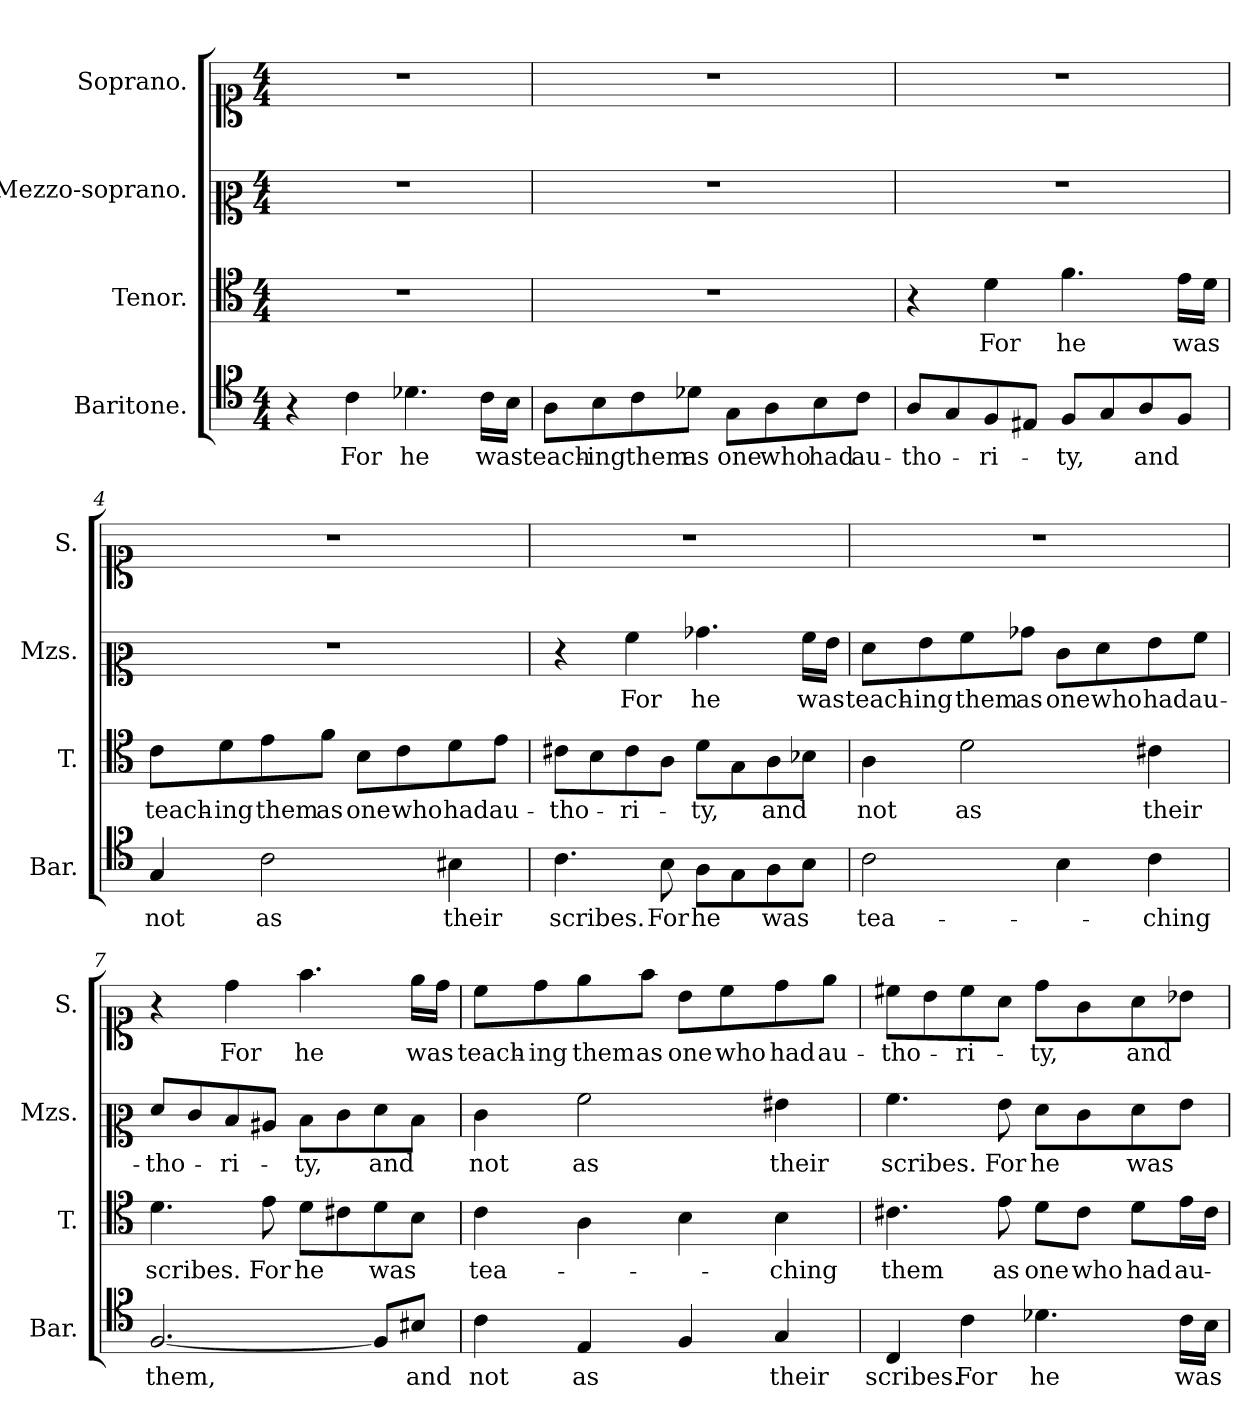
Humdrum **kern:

**kern	**text	**kern	**text	**kern	**text	**kern	**text
*part4	*part4	*part3	*part3	*part2	*part2	*part1	*part1
*staff4	*staff4	*staff3	*staff3	*staff2	*staff2	*staff1	*staff1
*I"Baritone.	*	*I"Tenor.	*	*I"Mezzo-soprano.	*	*I"Soprano.	*
*I'Bar.	*	*I'T.	*	*I'Mzs.	*	*I'S.	*
*clefC5	*	*clefC4	*	*clefC2	*	*clefC1	*
*k[]	*	*k[]	*	*k[]	*	*k[]	*
*M4/4	*	*M4/4	*	*M4/4	*	*M4/4	*
=1	=1	=1	=1	=1	=1	=1	=1
4r	.	1r	.	1r	.	1r	.
!	!LO:LY:b	!	!	!	!	!	!
4A\	For	.	.	.	.	.	.
!	!LO:LY:b	!	!	!	!	!	!
4.B-X\	he	.	.	.	.	.	.
!	!LO:LY:b	!	!	!	!	!	!
16A\LL	was	.	.	.	.	.	.
16G\JJ	.	.	.	.	.	.	.
=2	=2	=2	=2	=2	=2	=2	=2
!	!LO:LY:b	!	!	!	!	!	!
8F\L	teach-	1r	.	1r	.	1r	.
!	!LO:LY:b	!	!	!	!	!	!
8G\	-ing	.	.	.	.	.	.
!	!LO:LY:b	!	!	!	!	!	!
8A\	them	.	.	.	.	.	.
!	!LO:LY:b	!	!	!	!	!	!
8B-X\J	as	.	.	.	.	.	.
!	!LO:LY:b	!	!	!	!	!	!
8E\L	one	.	.	.	.	.	.
!	!LO:LY:b	!	!	!	!	!	!
8F\	who	.	.	.	.	.	.
!	!LO:LY:b	!	!	!	!	!	!
8G\	had	.	.	.	.	.	.
!	!LO:LY:b	!	!	!	!	!	!
8A\J	au-	.	.	.	.	.	.
=3	=3	=3	=3	=3	=3	=3	=3
!	!LO:LY:b	!	!	!	!	!	!
8F/L	-tho-	4r	.	1r	.	1r	.
8E/	.	.	.	.	.	.	.
!	!LO:LY:b	!	!LO:LY:b	!	!	!	!
8D/	-ri-	4d\	For	.	.	.	.
8C#X/J	.	.	.	.	.	.	.
!	!LO:LY:b	!	!LO:LY:b	!	!	!	!
8D/L	-ty,	4.f\	he	.	.	.	.
8E/	.	.	.	.	.	.	.
!	!LO:LY:b	!	!	!	!	!	!
8F/	and	.	.	.	.	.	.
!	!	!	!LO:LY:b	!	!	!	!
8D/J	.	16e\LL	was	.	.	.	.
.	.	16d\JJ	.	.	.	.	.
=4	=4	=4	=4	=4	=4	=4	=4
!	!LO:LY:b	!	!LO:LY:b	!	!	!	!
4E/	not	8c\L	teach-	1r	.	1r	.
!	!	!	!LO:LY:b	!	!	!	!
.	.	8d\	-ing	.	.	.	.
!	!LO:LY:b	!	!LO:LY:b	!	!	!	!
2A\	as	8e\	them	.	.	.	.
!	!	!	!LO:LY:b	!	!	!	!
.	.	8f\J	as	.	.	.	.
!	!	!	!LO:LY:b	!	!	!	!
.	.	8B\L	one	.	.	.	.
!	!	!	!LO:LY:b	!	!	!	!
.	.	8c\	who	.	.	.	.
!	!LO:LY:b	!	!LO:LY:b	!	!	!	!
4G#X\	their	8d\	had	.	.	.	.
!	!	!	!LO:LY:b	!	!	!	!
.	.	8e\J	au-	.	.	.	.
=5	=5	=5	=5	=5	=5	=5	=5
!	!LO:LY:b	!	!LO:LY:b	!	!	!	!
4.A\	scribes.	8c#X\L	-tho-	4r	.	1r	.
.	.	8B\	.	.	.	.	.
!	!	!	!LO:LY:b	!	!LO:LY:b	!	!
.	.	8c#\	-ri-	4a\	For	.	.
!	!LO:LY:b	!	!	!	!	!	!
8G\	For	8A\J	.	.	.	.	.
!	!LO:LY:b	!	!LO:LY:b	!	!LO:LY:b	!	!
8F\L	he	8d\L	-ty,	4.b-X\	he	.	.
8E\	.	8G\	.	.	.	.	.
!	!LO:LY:b	!	!LO:LY:b	!	!	!	!
8F\	was	8A\	and	.	.	.	.
!	!	!	!	!	!LO:LY:b	!	!
8G\J	.	8B-X\J	.	16a\LL	was	.	.
.	.	.	.	16g\JJ	.	.	.
=6	=6	=6	=6	=6	=6	=6	=6
!	!LO:LY:b	!	!LO:LY:b	!	!LO:LY:b	!	!
2A\	tea-	4A\	not	8f\L	teach-	1r	.
!	!	!	!	!	!LO:LY:b	!	!
.	.	.	.	8g\	-ing	.	.
!	!	!	!LO:LY:b	!	!LO:LY:b	!	!
.	.	2d\	as	8a\	them	.	.
!	!	!	!	!	!LO:LY:b	!	!
.	.	.	.	8b-X\J	as	.	.
!	!	!	!	!	!LO:LY:b	!	!
4G\	.	.	.	8e\L	one	.	.
!	!	!	!	!	!LO:LY:b	!	!
.	.	.	.	8f\	who	.	.
!	!LO:LY:b	!	!LO:LY:b	!	!LO:LY:b	!	!
4A\	-ching	4c#X\	their	8g\	had	.	.
!	!	!	!	!	!LO:LY:b	!	!
.	.	.	.	8a\J	au-	.	.
=7	=7	=7	=7	=7	=7	=7	=7
!	!LO:LY:b	!	!LO:LY:b	!	!LO:LY:b	!	!
[2.D/	them,	4.d\	scribes.	8f/L	-tho-	4r	.
.	.	.	.	8e/	.	.	.
!	!	!	!	!	!LO:LY:b	!	!LO:LY:b
.	.	.	.	8d/	-ri-	4dd\	For
!	!	!	!LO:LY:b	!	!	!	!
.	.	8e\	For	8c#X/J	.	.	.
!	!	!	!LO:LY:b	!	!LO:LY:b	!	!LO:LY:b
.	.	8d\L	he	8d\L	-ty,	4.ff\	he
.	.	8c#X\	.	8e\	.	.	.
!	!	!	!LO:LY:b	!	!LO:LY:b	!	!
8D/L]	.	8d\	was	8f\	and	.	.
!	!LO:LY:b	!	!	!	!	!	!LO:LY:b
8G#X/J	and	8B\J	.	8d\J	.	16ee\LL	was
.	.	.	.	.	.	16dd\JJ	.
=8	=8	=8	=8	=8	=8	=8	=8
!	!LO:LY:b	!	!LO:LY:b	!	!LO:LY:b	!	!LO:LY:b
4A\	not	4c\	tea-	4e\	not	8cc\L	teach-
!	!	!	!	!	!	!	!LO:LY:b
.	.	.	.	.	.	8dd\	-ing
!	!LO:LY:b	!	!	!	!LO:LY:b	!	!LO:LY:b
4C/	as	4A\	.	2a\	as	8ee\	them
!	!	!	!	!	!	!	!LO:LY:b
.	.	.	.	.	.	8ff\J	as
!	!	!	!	!	!	!	!LO:LY:b
4D/	.	4B\	.	.	.	8b\L	one
!	!	!	!	!	!	!	!LO:LY:b
.	.	.	.	.	.	8cc\	who
!	!LO:LY:b	!	!LO:LY:b	!	!LO:LY:b	!	!LO:LY:b
4E/	their	4B\	-ching	4g#X\	their	8dd\	had
!	!	!	!	!	!	!	!LO:LY:b
.	.	.	.	.	.	8ee\J	au-
=9	=9	=9	=9	=9	=9	=9	=9
!	!LO:LY:b	!	!LO:LY:b	!	!LO:LY:b	!	!LO:LY:b
4AA/	scribes.	4.c#X\	them	4.a\	scribes.	8cc#X\L	-tho-
.	.	.	.	.	.	8b\	.
!	!LO:LY:b	!	!	!	!	!	!LO:LY:b
4A\	For	.	.	.	.	8cc#\	-ri-
!	!	!	!LO:LY:b	!	!LO:LY:b	!	!
.	.	8e\	as	8g\	For	8a\J	.
!	!LO:LY:b	!	!LO:LY:b	!	!LO:LY:b	!	!LO:LY:b
4.B-X\	he	8d\L	one	8f\L	he	8dd\L	-ty,
!	!	!	!LO:LY:b	!	!	!	!
.	.	8c#\J	who	8e\	.	8g\	.
!	!	!	!LO:LY:b	!	!LO:LY:b	!	!LO:LY:b
.	.	8d\L	had	8f\	was	8a\	and
!	!LO:LY:b	!	!LO:LY:b	!	!	!	!
16A\LL	was	16e\L	au-	8g\J	.	8b-X\J	.
16G\JJ	.	16c#\JJ	.	.	.	.	.
=	=	=	=	=	=	=	=
*-	*-	*-	*-	*-	*-	*-	*-
